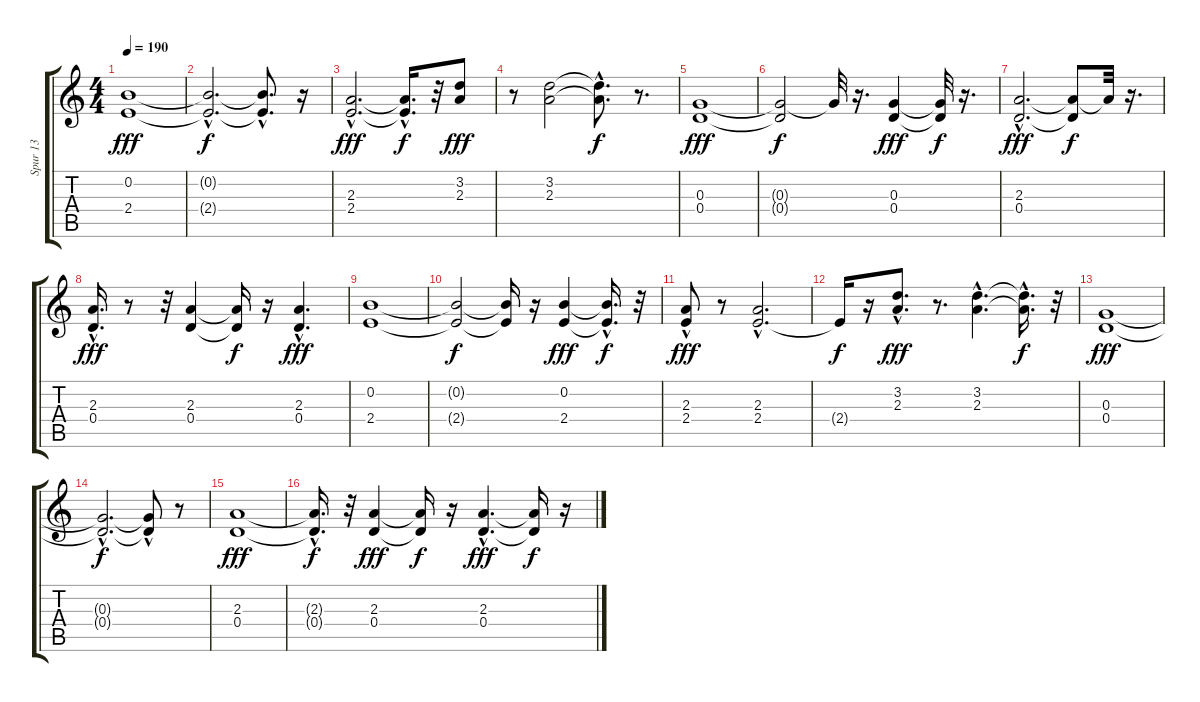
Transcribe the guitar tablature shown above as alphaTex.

\track ("Spur 13" "Spur 13") {instrument distortionguitar}
\staff {score tabs}
\tuning (E4 B3 G3 D3 A2 E2) {hide}
\ts (4 4)
\tempo 190
\clef g2
\ks c
(0.2 2.4).1{dy fff} |
(0.2{hac t} 2.4{hac t}).2{d dy f} (0.2{hac t} 2.4{t}).8{d} r.16 |
(2.3{hac} 2.4{hac}).2{d dy fff} (2.3{t} 2.4{hac t}).16{d dy f} r.32 (3.2 2.3).8{dy fff} |
r.8 (3.2 2.3).2 (3.2{t} 2.3{hac t}).8{d dy f} r.8{d} |
(0.3 0.4).1{dy fff} |
(0.3{t} 0.4{t}).2{dy f} 0.3{t}.32 r.16{d} (0.3 0.4).4{dy fff} (0.3{t} 0.4{t}).32{dy f} r.16{d} |
(2.3{hac} 0.4{hac}).2{d dy fff} (2.3{t} 0.4{t}).8{dy f} 2.3{t}.32 r.16{d} |
(2.3{hac} 0.4).16{d dy fff} r.8 r.32 (2.3 0.4).4 (2.3{t} 0.4{t}).16{dy f} r.16 (2.3{hac} 0.4{hac}).4{d dy fff} |
(0.2 2.4).1 |
(0.2{t} 2.4{t}).2{dy f} (0.2{t} 2.4{t}).16 r.16 (0.2 2.4).4{dy fff} (0.2{hac t} 2.4{t}).16{d dy f} r.32 |
(2.3 2.4{hac}).8{dy fff} r.8 (2.3{hac} 2.4{hac}).2{d} |
2.4{t}.16{dy f} r.16 (3.2{hac} 2.3).8{d dy fff} r.8{d} (3.2{hac} 2.3{hac}).4{d} (3.2{hac t} 2.3{hac t}).16{d dy f} r.32 |
(0.3 0.4).1{dy fff} |
(0.3{hac t} 0.4{hac t}).2{d dy f} (0.3{t} 0.4{hac t}).8 r.8 |
(2.3 0.4).1{dy fff} |
(2.3{hac t} 0.4{hac t}).16{d dy f} r.32 (2.3 0.4).4{dy fff} (2.3{t} 0.4{t}).16{dy f} r.16 (2.3{hac} 0.4{hac}).4{d dy fff} (2.3{t} 0.4{t}).16{dy f} r.16
